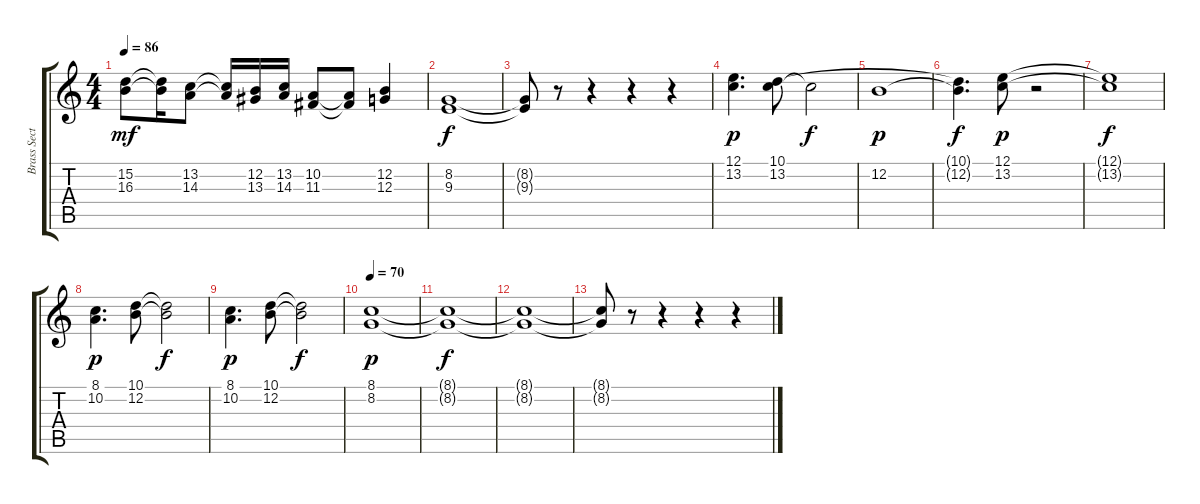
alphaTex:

\track ("Brass Section" "Brass Sect") {instrument brasssection}
\staff {score tabs}
\tuning (E4 B3 G3 D3 A2 E2) {hide}
\ts (4 4)
\tempo 86
\clef g2
\ks c
(15.2 16.3).8{dy mf} (15.2{t} 16.3{t}).16 (13.2 14.3).8 (13.2{t} 14.3{t}).16 (12.2 13.3).16 (13.2 14.3).16 (10.2 11.3).8 (10.2{t} 11.3{t}).8 (12.2 12.3).4 |
(8.2 9.3).1{dy f} |
(8.2{t} 9.3{t}).8 r.8 r.4 r.4 r.4 |
(12.1 13.2).4{d dy p instrument stringensemble1} (10.1 13.2).8 13.2{t}.2{dy f} |
12.2.1{dy p} |
(10.1{t} 12.2{t}).4{d dy f} (12.1 13.2).8{dy p} r.2 |
(12.1{t} 13.2{t}).1{dy f} |
(8.1 10.2).4{d dy p} (10.1 12.2).8 (10.1{t} 12.2{t}).2{dy f} |
(8.1 10.2).4{d dy p} (10.1 12.2).8 (10.1{t} 12.2{t}).2{dy f} |
\tempo 70
(8.1 8.2).1{dy p} |
(8.1{t} 8.2{t}).1{dy f} |
(8.1{t} 8.2{t}).1 |
(8.1{t} 8.2{t}).8 r.8 r.4 r.4 r.4
